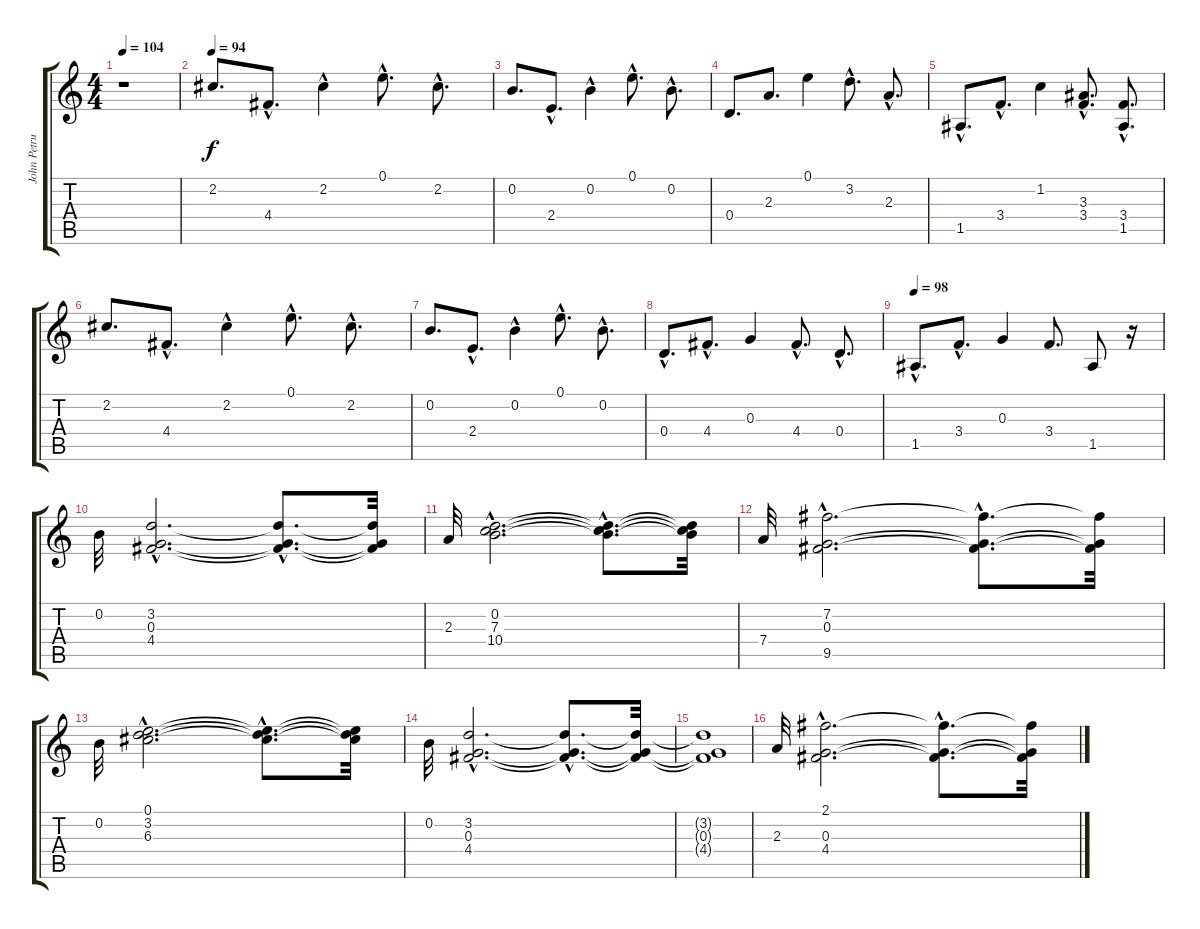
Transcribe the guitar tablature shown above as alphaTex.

\track ("John Petrucci (clean)" "John Petru") {instrument acousticguitarsteel}
\staff {score tabs}
\tuning (E4 B3 G3 D3 A2 E2) {hide}
\ts (4 4)
\tempo 104
\clef g2
\ks c
r.1{dy f} |
\tempo 94
2.2.8{d} 4.4{hac}.8{d} 2.2{hac}.4 0.1{hac}.8{d} 2.2{hac}.8{d} |
0.2.8{d} 2.4{hac}.8{d} 0.2{hac}.4 0.1{hac}.8{d} 0.2{hac}.8{d} |
0.4.8{d} 2.3.8{d} 0.1.4 3.2{hac}.8{d} 2.3{hac}.8{d} |
1.5{hac}.8{d} 3.4{hac}.8{d} 1.2.4 (3.3{hac} 3.4{hac}).8{d} (3.4{hac} 1.5{hac}).8{d} |
2.2.8{d} 4.4{hac}.8{d} 2.2{hac}.4 0.1{hac}.8{d} 2.2{hac}.8{d} |
0.2.8{d} 2.4{hac}.8{d} 0.2{hac}.4 0.1{hac}.8{d} 0.2{hac}.8{d} |
0.4{hac}.8{d} 4.4{hac}.8{d} 0.3.4 4.4{hac}.8{d} 0.4{hac}.8{d} |
\tempo 98
1.5{hac}.8{d} 3.4{hac}.8{d} 0.3.4 3.4.8{d} 1.5.8 r.16 |
0.2.32 (3.2{hac} 0.3{hac} 4.4{hac}).2{d} (3.2{hac t} 0.3{hac t} 4.4{hac t}).8{d} (3.2{t} 0.3{t} 4.4{t}).32 |
2.3.32 (0.2{hac} 7.3{hac} 10.4{hac}).2{d} (0.2{hac t} 7.3{hac t} 10.4{hac t}).8{d} (0.2{t} 7.3{t} 10.4{t}).32 |
7.4.32 (7.2{hac} 0.3{hac} 9.5{hac}).2{d} (7.2{hac t} 0.3{hac t} 9.5{hac t}).8{d} (7.2{t} 0.3{t} 9.5{t}).32 |
0.2.32 (0.1{hac} 3.2{hac} 6.3{hac}).2{d} (0.1{hac t} 3.2{hac t} 6.3{hac t}).8{d} (0.1{t} 3.2{t} 6.3{t}).32 |
0.2.32 (3.2{hac} 0.3{hac} 4.4{hac}).2{d} (3.2{hac t} 0.3{hac t} 4.4{hac t}).8{d} (3.2{t} 0.3{t} 4.4{t}).32 |
(3.2{t} 0.3{t} 4.4{t}).1 |
2.3.32 (2.1{hac} 0.3{hac} 4.4{hac}).2{d} (2.1{hac t} 0.3{hac t} 4.4{hac t}).8{d} (2.1{t} 0.3{t} 4.4{t}).32
